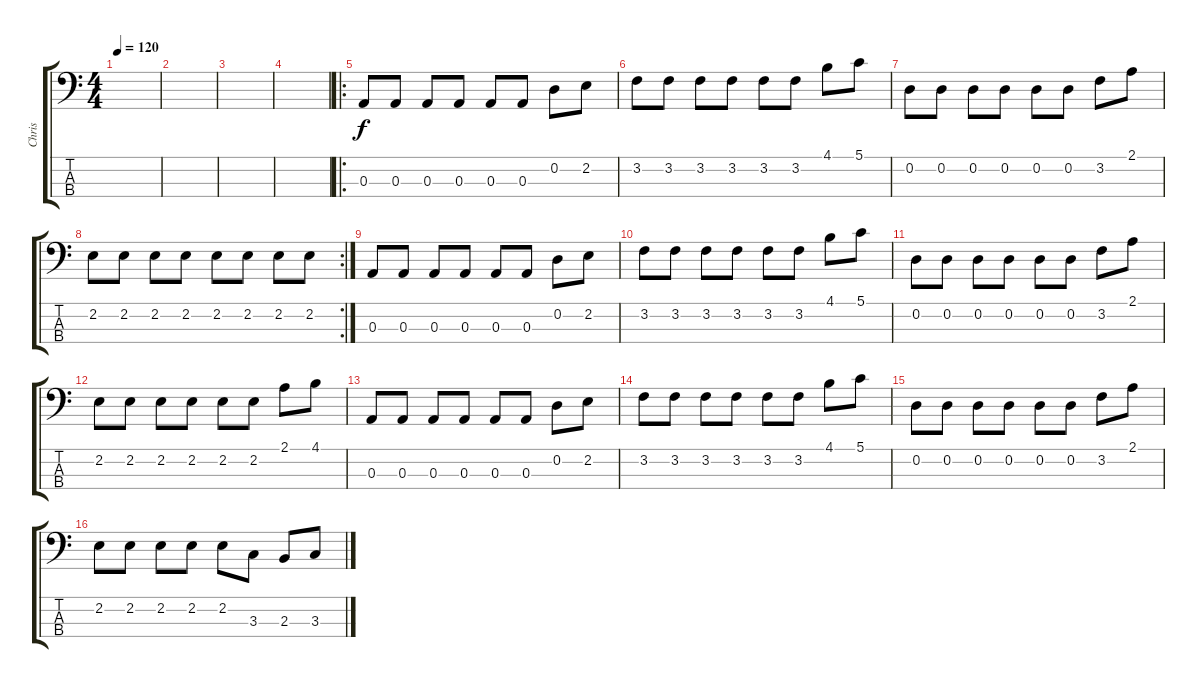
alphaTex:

\track ("Chris" "Chris") {instrument electricbasspick}
\staff {score tabs}
\tuning (G2 D2 A1 E1) {hide}
\ts (4 4)
\tempo 120
\clef f4
\ks c
|
|
|
|
\ro
0.3.8 0.3.8 0.3.8 0.3.8 0.3.8 0.3.8 0.2.8 2.2.8 |
3.2.8 3.2.8 3.2.8 3.2.8 3.2.8 3.2.8 4.1.8 5.1.8 |
0.2.8 0.2.8 0.2.8 0.2.8 0.2.8 0.2.8 3.2.8 2.1.8 |
\rc 2
2.2.8 2.2.8 2.2.8 2.2.8 2.2.8 2.2.8 2.2.8 2.2.8 |
0.3.8 0.3.8 0.3.8 0.3.8 0.3.8 0.3.8 0.2.8 2.2.8 |
3.2.8 3.2.8 3.2.8 3.2.8 3.2.8 3.2.8 4.1.8 5.1.8 |
0.2.8 0.2.8 0.2.8 0.2.8 0.2.8 0.2.8 3.2.8 2.1.8 |
2.2.8 2.2.8 2.2.8 2.2.8 2.2.8 2.2.8 2.1.8 4.1.8 |
0.3.8 0.3.8 0.3.8 0.3.8 0.3.8 0.3.8 0.2.8 2.2.8 |
3.2.8 3.2.8 3.2.8 3.2.8 3.2.8 3.2.8 4.1.8 5.1.8 |
0.2.8 0.2.8 0.2.8 0.2.8 0.2.8 0.2.8 3.2.8 2.1.8 |
2.2.8 2.2.8 2.2.8 2.2.8 2.2.8 3.3.8 2.3.8 3.3.8
